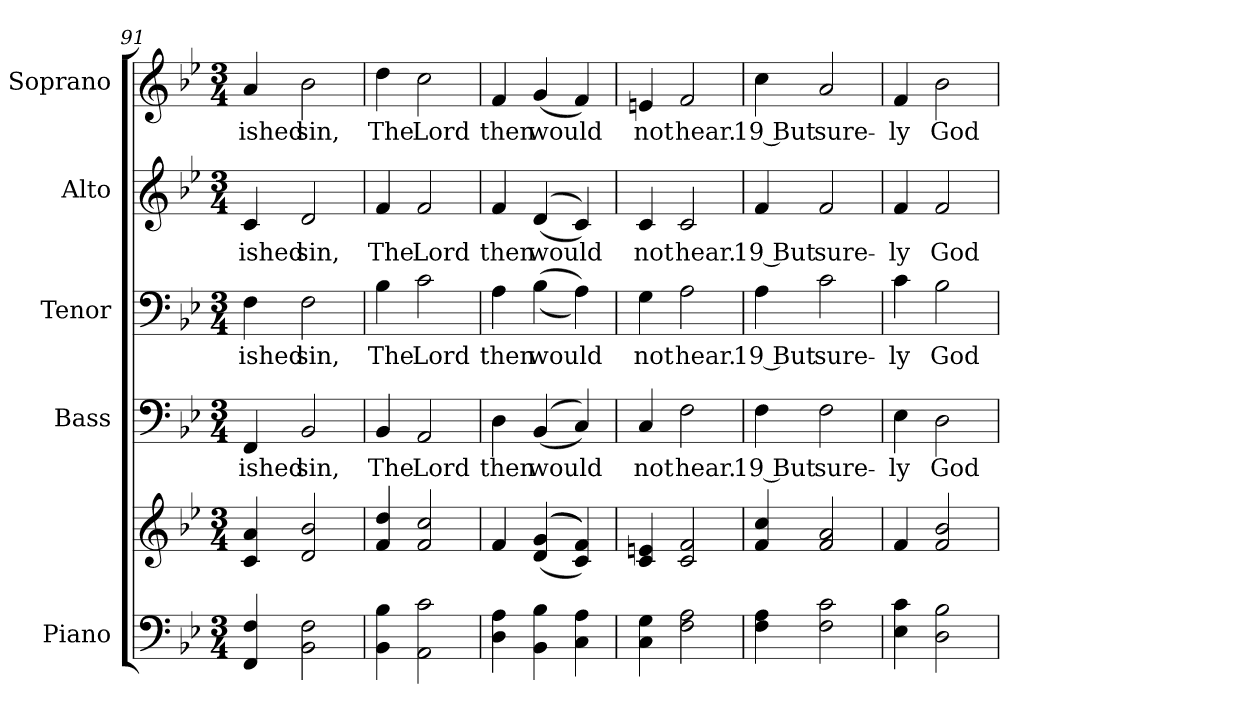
**kern	**kern	**kern	**text	**kern	**text	**kern	**text	**kern	**text
*part5	*part5	*part4	*part4	*part3	*part3	*part2	*part2	*part1	*part1
*staff6	*staff5	*staff4	*staff4	*staff3	*staff3	*staff2	*staff2	*staff1	*staff1
*I"Piano	*	*I"Bass	*	*I"Tenor	*	*I"Alto	*	*I"Soprano	*
*I'Pno.	*	*I'B.	*	*I'T.	*	*I'A.	*	*I'S.	*
*clefF4	*clefG2	*clefF4	*	*clefF4	*	*clefG2	*	*clefG2	*
*k[b-e-]	*k[b-e-]	*k[b-e-]	*	*k[b-e-]	*	*k[b-e-]	*	*k[b-e-]	*
*B-:	*B-:	*B-:	*	*B-:	*	*B-:	*	*B-:	*
*M3/4	*M3/4	*M3/4	*	*M3/4	*	*M3/4	*	*M3/4	*
=91	=91	=91	=91	=91	=91	=91	=91	=91	=91
!	!	!	!LO:LY:b:color=#000000	!	!	!	!	!	!
!	!	!	!	!	!LO:LY:b:color=#000000	!	!	!	!
!	!	!	!	!	!	!	!LO:LY:b:color=#000000	!	!
!	!	!	!	!	!	!	!	!	!LO:LY:b:color=#000000
4FFi/ 4Fi	4ci/ 4ai	4FFi/	-ished	4Fi\	-ished	4ci/	-ished	4ai/	-ished
!	!	!	!LO:LY:b:color=#000000	!	!	!	!	!	!
!	!	!	!	!	!LO:LY:b:color=#000000	!	!	!	!
!	!	!	!	!	!	!	!LO:LY:b:color=#000000	!	!
!	!	!	!	!	!	!	!	!	!LO:LY:b:color=#000000
2BB-i\ 2Fi	2di/ 2b-i	2BB-i/	sin,	2Fi\	sin,	2di/	sin,	2b-i\	sin,
=92	=92	=92	=92	=92	=92	=92	=92	=92	=92
!	!	!	!LO:LY:b:color=#000000	!	!	!	!	!	!
!	!	!	!	!	!LO:LY:b:color=#000000	!	!	!	!
!	!	!	!	!	!	!	!LO:LY:b:color=#000000	!	!
!	!	!	!	!	!	!	!	!	!LO:LY:b:color=#000000
4BB-i\ 4B-i	4fi/ 4ddi	4BB-i/	The	4B-i\	The	4fi/	The	4ddi\	The
!	!	!	!LO:LY:b:color=#000000	!	!	!	!	!	!
!	!	!	!	!	!LO:LY:b:color=#000000	!	!	!	!
!	!	!	!	!	!	!	!LO:LY:b:color=#000000	!	!
!	!	!	!	!	!	!	!	!	!LO:LY:b:color=#000000
2AAi\ 2ci	2fi/ 2cci	2AAi/	Lord	2ci\	Lord	2fi/	Lord	2cci\	Lord
!!LO:PB:g=z
=93	=93	=93	=93	=93	=93	=93	=93	=93	=93
!	!	!	!LO:LY:b:color=#000000	!	!	!	!	!	!
!	!	!	!	!	!LO:LY:b:color=#000000	!	!	!	!
!	!	!	!	!	!	!	!LO:LY:b:color=#000000	!	!
!	!	!	!	!	!	!	!	!	!LO:LY:b:color=#000000
4Di\ 4Ai	4fi/	4Di\	then	4Ai\	then	4fi/	then	4fi/	then
!	!	!	!LO:LY:b:color=#000000	!	!	!	!	!	!
!	!	!	!	!	!LO:LY:b:color=#000000	!	!	!	!
!	!	!	!	!	!	!	!LO:LY:b:color=#000000	!	!
!	!	!	!	!	!	!	!	!	!LO:LY:b:color=#000000
4BB-i\ 4B-i	(((4di/ 4gi	((4BB-i/	would	((4B-i\	would	((4di/	would	(4gi/	would
4Ci\ 4Ai	4ci/ 4fi)))	4Ci/))	.	4Ai\))	.	4ci/))	.	4fi/)	.
=94	=94	=94	=94	=94	=94	=94	=94	=94	=94
!	!	!	!LO:LY:b:color=#000000	!	!	!	!	!	!
!	!	!	!	!	!LO:LY:b:color=#000000	!	!	!	!
!	!	!	!	!	!	!	!LO:LY:b:color=#000000	!	!
!	!	!	!	!	!	!	!	!	!LO:LY:b:color=#000000
4Ci\ 4Gi	4ci/ 4eni	4Ci/	not	4Gi\	not	4ci/	not	4eni/	not
!	!	!	!LO:LY:b:color=#000000	!	!	!	!	!	!
!	!	!	!	!	!LO:LY:b:color=#000000	!	!	!	!
!	!	!	!	!	!	!	!LO:LY:b:color=#000000	!	!
!	!	!	!	!	!	!	!	!	!LO:LY:b:color=#000000
2Fi\ 2Ai	2ci/ 2fi	2Fi\	hear.	2Ai\	hear.	2ci/	hear.	2fi/	hear.
=95	=95	=95	=95	=95	=95	=95	=95	=95	=95
!	!	!	!LO:LY:b:color=#000000	!	!	!	!	!	!
!	!	!	!	!	!LO:LY:b:color=#000000	!	!	!	!
!	!	!	!	!	!	!	!LO:LY:b:color=#000000	!	!
!	!	!	!	!	!	!	!	!	!LO:LY:b:color=#000000
4Fi\ 4Ai	4fi/ 4cci	4Fi\	19 But	4Ai\	19 But	4fi/	19 But	4cci\	19 But
!	!	!	!LO:LY:b:color=#000000	!	!	!	!	!	!
!	!	!	!	!	!LO:LY:b:color=#000000	!	!	!	!
!	!	!	!	!	!	!	!LO:LY:b:color=#000000	!	!
!	!	!	!	!	!	!	!	!	!LO:LY:b:color=#000000
2Fi\ 2ci	2fi/ 2ai	2Fi\	sure-	2ci\	sure-	2fi/	sure-	2ai/	sure-
=96	=96	=96	=96	=96	=96	=96	=96	=96	=96
!	!	!	!LO:LY:b:color=#000000	!	!	!	!	!	!
!	!	!	!	!	!LO:LY:b:color=#000000	!	!	!	!
!	!	!	!	!	!	!	!LO:LY:b:color=#000000	!	!
!	!	!	!	!	!	!	!	!	!LO:LY:b:color=#000000
4E-i\ 4ci	4fi/	4E-i\	-ly	4ci\	-ly	4fi/	-ly	4fi/	-ly
!	!	!	!LO:LY:b:color=#000000	!	!	!	!	!	!
!	!	!	!	!	!LO:LY:b:color=#000000	!	!	!	!
!	!	!	!	!	!	!	!LO:LY:b:color=#000000	!	!
!	!	!	!	!	!	!	!	!	!LO:LY:b:color=#000000
2Di\ 2B-i	2fi/ 2b-i	2Di\	God	2B-i\	God	2fi/	God	2b-i\	God
=	=	=	=	=	=	=	=	=	=
*-	*-	*-	*-	*-	*-	*-	*-	*-	*-
